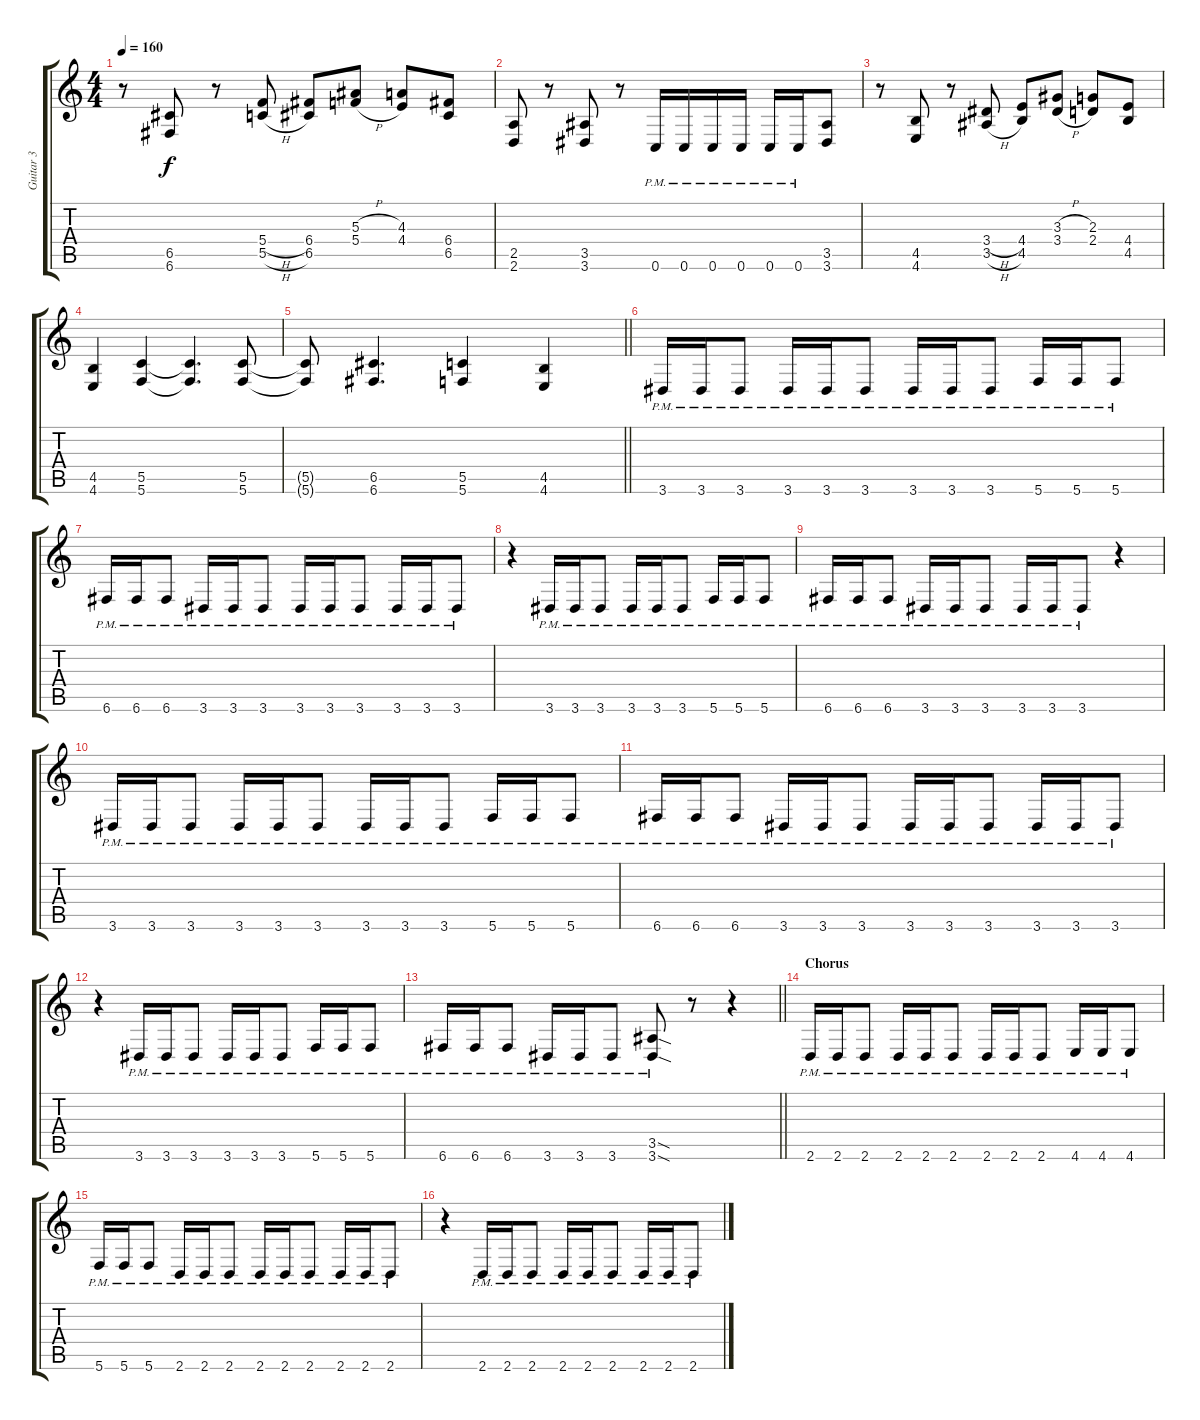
\track ("Guitar 3" "Guitar 3") {instrument overdrivenguitar}
\staff {score tabs}
\tuning (D4 A3 F3 C3 G2 C2) {hide}
\ts (4 4)
\tempo 160
\clef g2
\ks c
r.8{dy f} (6.5 6.6).8 r.8 (5.4{h} 5.5{h}).8 (6.4 6.5).8 (5.3{h} 5.4{h}).8 (4.3 4.4).8 (6.4 6.5).8 |
(2.5 2.6).8 r.8 (3.5 3.6).8 r.8 0.6{pm}.16 0.6{pm}.16 0.6{pm}.16 0.6{pm}.16 0.6{pm}.16 0.6{pm}.16 (3.5 3.6).8 |
r.8 (4.5 4.6).8 r.8 (3.4{h} 3.5{h}).8 (4.4 4.5).8 (3.3{h} 3.4{h}).8 (2.3 2.4).8 (4.4 4.5).8 |
(4.5 4.6).4 (5.5 5.6).4 (5.5{t} 5.6{t}).4{d} (5.5 5.6).8 |
\barLineRight lightlight
(5.5{t} 5.6{t}).8 (6.5 6.6).4{d} (5.5 5.6).4 (4.5 4.6).4 |
3.6{pm}.16 3.6{pm}.16 3.6{pm}.8 3.6{pm}.16 3.6{pm}.16 3.6{pm}.8 3.6{pm}.16 3.6{pm}.16 3.6{pm}.8 5.6{pm}.16 5.6{pm}.16 5.6{pm}.8 |
6.6{pm}.16 6.6{pm}.16 6.6{pm}.8 3.6{pm}.16 3.6{pm}.16 3.6{pm}.8 3.6{pm}.16 3.6{pm}.16 3.6{pm}.8 3.6{pm}.16 3.6{pm}.16 3.6{pm}.8 |
r.4 3.6{pm}.16 3.6{pm}.16 3.6{pm}.8 3.6{pm}.16 3.6{pm}.16 3.6{pm}.8 5.6{pm}.16 5.6{pm}.16 5.6{pm}.8 |
6.6{pm}.16 6.6{pm}.16 6.6{pm}.8 3.6{pm}.16 3.6{pm}.16 3.6{pm}.8 3.6{pm}.16 3.6{pm}.16 3.6{pm}.8 r.4 |
3.6{pm}.16 3.6{pm}.16 3.6{pm}.8 3.6{pm}.16 3.6{pm}.16 3.6{pm}.8 3.6{pm}.16 3.6{pm}.16 3.6{pm}.8 5.6{pm}.16 5.6{pm}.16 5.6{pm}.8 |
6.6{pm}.16 6.6{pm}.16 6.6{pm}.8 3.6{pm}.16 3.6{pm}.16 3.6{pm}.8 3.6{pm}.16 3.6{pm}.16 3.6{pm}.8 3.6{pm}.16 3.6{pm}.16 3.6{pm}.8 |
r.4 3.6{pm}.16 3.6{pm}.16 3.6{pm}.8 3.6{pm}.16 3.6{pm}.16 3.6{pm}.8 5.6{pm}.16 5.6{pm}.16 5.6{pm}.8 |
\barLineRight lightlight
6.6{pm}.16 6.6{pm}.16 6.6{pm}.8 3.6{pm}.16 3.6{pm}.16 3.6{pm}.8 (3.5{sod pm} 3.6{sod pm}).8 r.8 r.4 |
\section ("" "Chorus")
2.6{pm}.16 2.6{pm}.16 2.6{pm}.8 2.6{pm}.16 2.6{pm}.16 2.6{pm}.8 2.6{pm}.16 2.6{pm}.16 2.6{pm}.8 4.6{pm}.16 4.6{pm}.16 4.6{pm}.8 |
5.6{pm}.16 5.6{pm}.16 5.6{pm}.8 2.6{pm}.16 2.6{pm}.16 2.6{pm}.8 2.6{pm}.16 2.6{pm}.16 2.6{pm}.8 2.6{pm}.16 2.6{pm}.16 2.6{pm}.8 |
r.4 2.6{pm}.16 2.6{pm}.16 2.6{pm}.8 2.6{pm}.16 2.6{pm}.16 2.6{pm}.8 2.6{pm}.16 2.6{pm}.16 2.6{pm}.8
